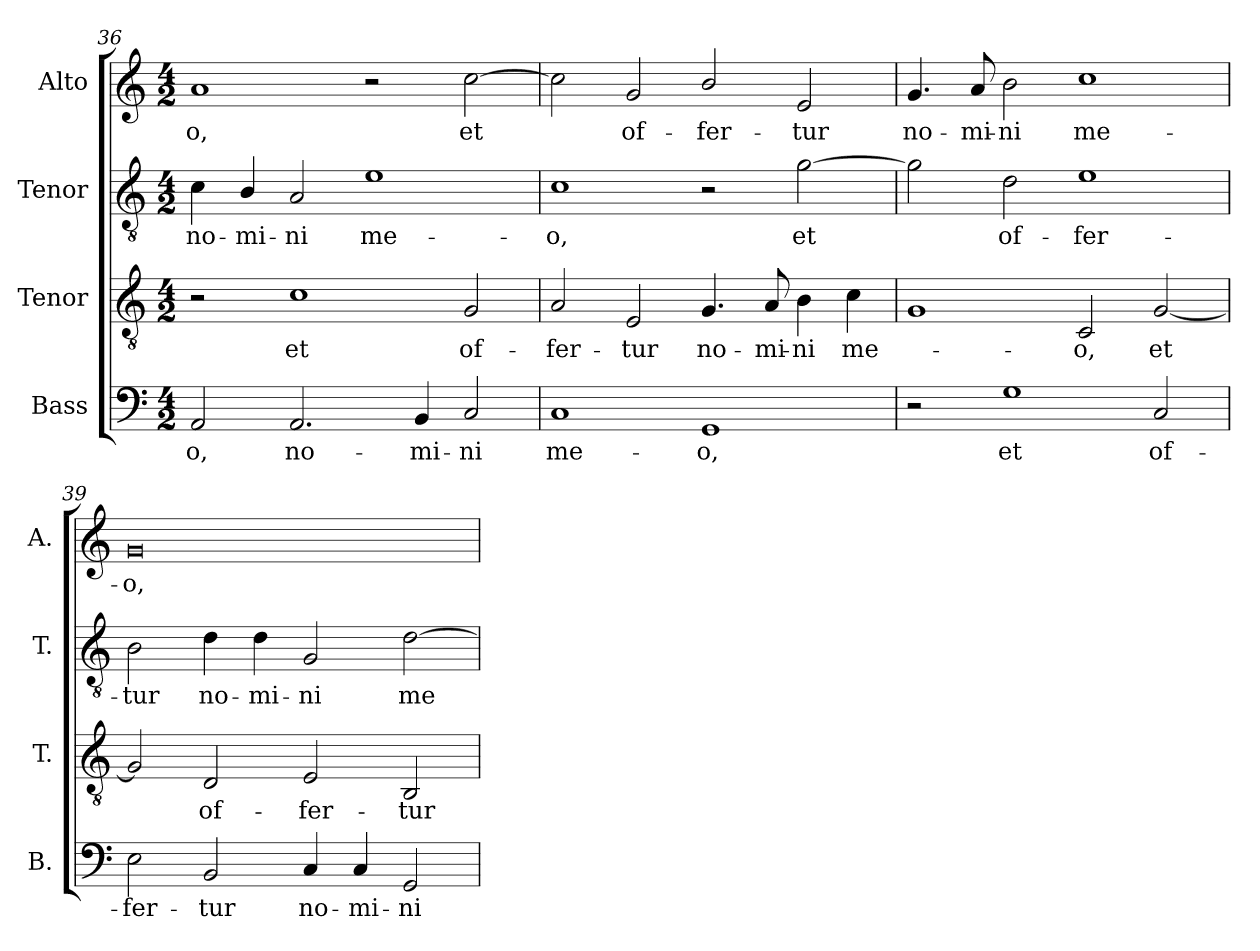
**kern	**text	**kern	**text	**kern	**text	**kern	**text
*part4	*part4	*part3	*part3	*part2	*part2	*part1	*part1
*staff4	*staff4	*staff3	*staff3	*staff2	*staff2	*staff1	*staff1
*I"Bass	*	*I"Tenor	*	*I"Tenor	*	*I"Alto	*
*I'B.	*	*I'T.	*	*I'T.	*	*I'A.	*
*clefF4	*	*clefGv2	*	*clefGv2	*	*clefG2	*
*	*	*ITrd7c12	*	*ITrd7c12	*	*	*
*k[]	*	*k[]	*	*k[]	*	*k[]	*
*C:	*	*C:	*	*C:	*	*C:	*
*M4/2	*	*M4/2	*	*M4/2	*	*M4/2	*
=36	=36	=36	=36	=36	=36	=36	=36
!	!LO:LY:b:color=#000000	!	!	!	!	!	!
!	!	!	!	!	!LO:LY:b:color=#000000	!	!
!	!	!	!	!	!	!	!LO:LY:b:color=#000000
2AAi/	-o,	2r	.	4Ci\	no-	1ai	-o,
!	!	!	!	!	!LO:LY:b:color=#000000	!	!
.	.	.	.	4BBi/	-mi-	.	.
!	!LO:LY:b:color=#000000	!	!	!	!	!	!
!	!	!	!LO:LY:b:color=#000000	!	!	!	!
!	!	!	!	!	!LO:LY:b:color=#000000	!	!
2.AAi/	no-	1Ci	et	2AAi/	-ni	.	.
!	!	!	!	!	!LO:LY:b:color=#000000	!	!
.	.	.	.	1Ei	me-	2r	.
!	!LO:LY:b:color=#000000	!	!	!	!	!	!
4BBi/	-mi-	.	.	.	.	.	.
!	!LO:LY:b:color=#000000	!	!	!	!	!	!
!	!	!	!LO:LY:b:color=#000000	!	!	!	!
!	!	!	!	!	!	!	!LO:LY:b:color=#000000
2Ci/	-ni	2GGi/	of-	.	.	[2cci\	et
=37	=37	=37	=37	=37	=37	=37	=37
!	!LO:LY:b:color=#000000	!	!	!	!	!	!
!	!	!	!LO:LY:b:color=#000000	!	!	!	!
!	!	!	!	!	!LO:LY:b:color=#000000	!	!
1Ci	me-	2AAi/	-fer-	1Ci	-o,	2cci\]	.
!	!	!	!LO:LY:b:color=#000000	!	!	!	!
!	!	!	!	!	!	!	!LO:LY:b:color=#000000
.	.	2EEi/	-tur	.	.	2gi/	of-
!	!LO:LY:b:color=#000000	!	!	!	!	!	!
!	!	!	!LO:LY:b:color=#000000	!	!	!	!
!	!	!	!	!	!	!	!LO:LY:b:color=#000000
1GGi	-o,	4.GGi/	no-	2r	.	2bi/	-fer-
!	!	!	!LO:LY:b:color=#000000	!	!	!	!
.	.	8AAi/	-mi-	.	.	.	.
!	!	!	!LO:LY:b:color=#000000	!	!	!	!
!	!	!	!	!	!LO:LY:b:color=#000000	!	!
!	!	!	!	!	!	!	!LO:LY:b:color=#000000
.	.	4BBi\	-ni	[2Gi\	et	2ei/	-tur
!	!	!	!LO:LY:b:color=#000000	!	!	!	!
.	.	4Ci\	me-	.	.	.	.
!!LO:PB:g=z
=38	=38	=38	=38	=38	=38	=38	=38
!	!	!	!	!	!	!	!LO:LY:b:color=#000000
2r	.	1GGi	.	2Gi\]	.	4.gi/	no-
!	!	!	!	!	!	!	!LO:LY:b:color=#000000
.	.	.	.	.	.	8ai/	-mi-
!	!LO:LY:b:color=#000000	!	!	!	!	!	!
!	!	!	!	!	!LO:LY:b:color=#000000	!	!
!	!	!	!	!	!	!	!LO:LY:b:color=#000000
1Gi	et	.	.	2Di\	of-	2bi\	-ni
!	!	!	!LO:LY:b:color=#000000	!	!	!	!
!	!	!	!	!	!LO:LY:b:color=#000000	!	!
!	!	!	!	!	!	!	!LO:LY:b:color=#000000
.	.	2CCi/	-o,	1Ei	-fer-	1cci	me-
!	!LO:LY:b:color=#000000	!	!	!	!	!	!
!	!	!	!LO:LY:b:color=#000000	!	!	!	!
2Ci/	of-	[2GGi/	et	.	.	.	.
=39	=39	=39	=39	=39	=39	=39	=39
!	!LO:LY:b:color=#000000	!	!	!	!	!	!
!	!	!	!	!	!LO:LY:b:color=#000000	!	!
!	!	!	!	!	!	!	!LO:LY:b:color=#000000
2Ei\	-fer-	2GGi/]	.	2BBi\	-tur	0gi	-o,
!	!LO:LY:b:color=#000000	!	!	!	!	!	!
!	!	!	!LO:LY:b:color=#000000	!	!	!	!
!	!	!	!	!	!LO:LY:b:color=#000000	!	!
2BBi/	-tur	2DDi/	of-	4Di\	no-	.	.
!	!	!	!	!	!LO:LY:b:color=#000000	!	!
.	.	.	.	4Di\	-mi-	.	.
!	!LO:LY:b:color=#000000	!	!	!	!	!	!
!	!	!	!LO:LY:b:color=#000000	!	!	!	!
!	!	!	!	!	!LO:LY:b:color=#000000	!	!
4Ci/	no-	2EEi/	-fer-	2GGi/	-ni	.	.
!	!LO:LY:b:color=#000000	!	!	!	!	!	!
4Ci/	-mi-	.	.	.	.	.	.
!	!LO:LY:b:color=#000000	!	!	!	!	!	!
!	!	!	!LO:LY:b:color=#000000	!	!	!	!
!	!	!	!	!	!LO:LY:b:color=#000000	!	!
2GGi/	-ni	2BBBi/	-tur	[2Di\	me-	.	.
=	=	=	=	=	=	=	=
*-	*-	*-	*-	*-	*-	*-	*-
